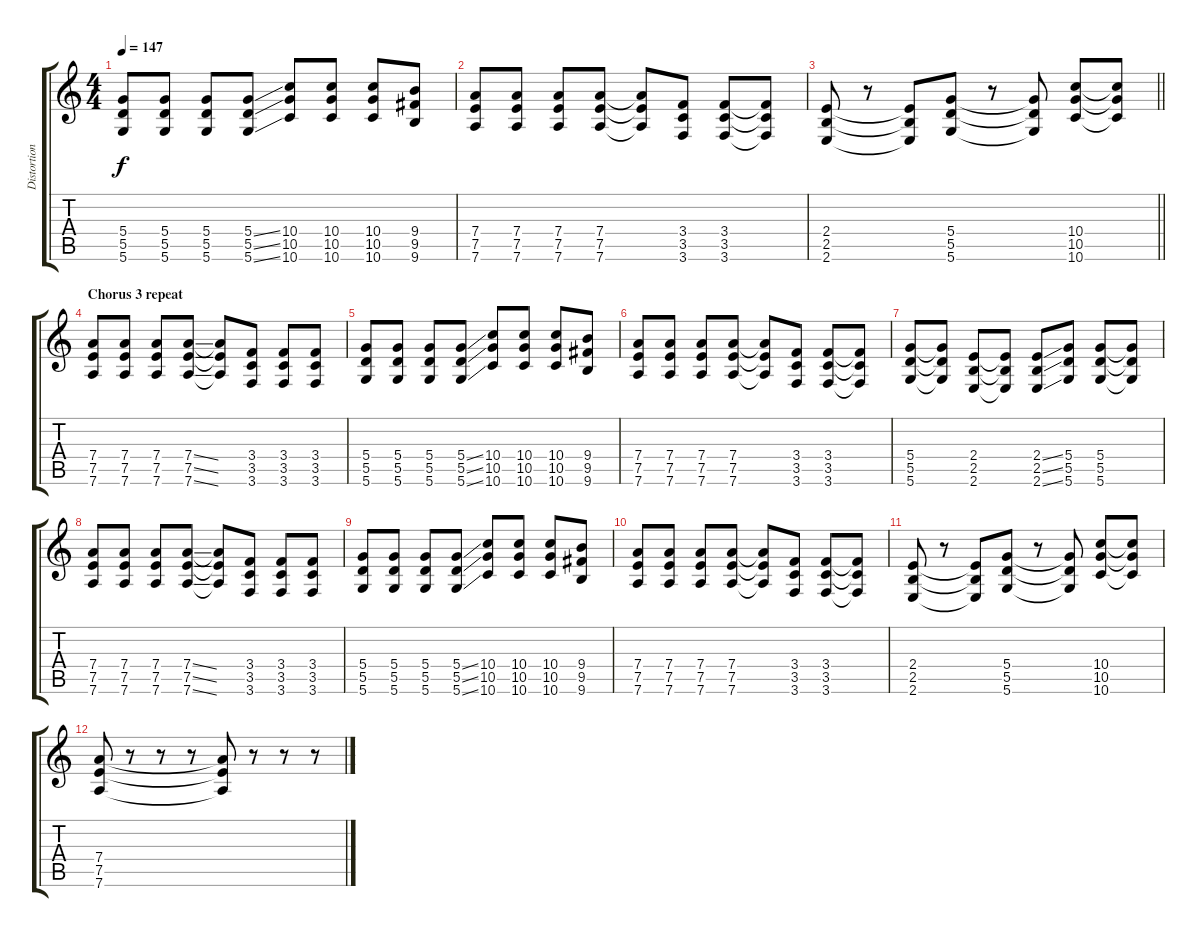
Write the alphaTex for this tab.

\track ("Distortion" "Distortion") {instrument distortionguitar}
\staff {score tabs}
\tuning (E4 B3 G3 D3 A2 D2) {hide}
\ts (4 4)
\tempo 147
\clef g2
\ks c
(5.4 5.5 5.6).8{dy f} (5.4 5.5 5.6).8 (5.4 5.5 5.6).8 (5.4{ss} 5.5{ss} 5.6{ss}).8 (10.4 10.5 10.6).8 (10.4 10.5 10.6).8 (10.4 10.5 10.6).8 (9.4 9.5 9.6).8 |
(7.4 7.5 7.6).8 (7.4 7.5 7.6).8 (7.4 7.5 7.6).8 (7.4 7.5 7.6).8 (7.4{t} 7.5{t} 7.6{t}).8 (3.4 3.5 3.6).8 (3.4 3.5 3.6).8 (3.4{t} 3.5{t} 3.6{t}).8 |
\barLineRight lightlight
(2.4 2.5 2.6).8 r.8 (2.4{t} 2.5{t} 2.6{t}).8 (5.4 5.5 5.6).8 r.8 (5.4{t} 5.5{t} 5.6{t}).8 (10.4 10.5 10.6).8 (10.4{t} 10.5{t} 10.6{t}).8 |
\section ("" "Chorus 3 repeat")
(7.4 7.5 7.6).8 (7.4 7.5 7.6).8 (7.4 7.5 7.6).8 (7.4{ss} 7.5{ss} 7.6{ss}).8 (7.4{t} 7.5{t} 7.6{t}).8 (3.4 3.5 3.6).8 (3.4 3.5 3.6).8 (3.4 3.5 3.6).8 |
(5.4 5.5 5.6).8 (5.4 5.5 5.6).8 (5.4 5.5 5.6).8 (5.4{ss} 5.5{ss} 5.6{ss}).8 (10.4 10.5 10.6).8 (10.4 10.5 10.6).8 (10.4 10.5 10.6).8 (9.4 9.5 9.6).8 |
(7.4 7.5 7.6).8 (7.4 7.5 7.6).8 (7.4 7.5 7.6).8 (7.4 7.5 7.6).8 (7.4{t} 7.5{t} 7.6{t}).8 (3.4 3.5 3.6).8 (3.4 3.5 3.6).8 (3.4{t} 3.5{t} 3.6{t}).8 |
(5.4 5.5 5.6).8 (5.4{t} 5.5{t} 5.6{t}).8 (2.4 2.5 2.6).8 (2.4{t} 2.5{t} 2.6{t}).8 (2.4{ss} 2.5{ss} 2.6{ss}).8 (5.4 5.5 5.6).8 (5.4 5.5 5.6).8 (5.4{t} 5.5{t} 5.6{t}).8 |
(7.4 7.5 7.6).8 (7.4 7.5 7.6).8 (7.4 7.5 7.6).8 (7.4{ss} 7.5{ss} 7.6{ss}).8 (7.4{t} 7.5{t} 7.6{t}).8 (3.4 3.5 3.6).8 (3.4 3.5 3.6).8 (3.4 3.5 3.6).8 |
(5.4 5.5 5.6).8 (5.4 5.5 5.6).8 (5.4 5.5 5.6).8 (5.4{ss} 5.5{ss} 5.6{ss}).8 (10.4 10.5 10.6).8 (10.4 10.5 10.6).8 (10.4 10.5 10.6).8 (9.4 9.5 9.6).8 |
(7.4 7.5 7.6).8 (7.4 7.5 7.6).8 (7.4 7.5 7.6).8 (7.4 7.5 7.6).8 (7.4{t} 7.5{t} 7.6{t}).8 (3.4 3.5 3.6).8 (3.4 3.5 3.6).8 (3.4{t} 3.5{t} 3.6{t}).8 |
(2.4 2.5 2.6).8 r.8 (2.4{t} 2.5{t} 2.6{t}).8 (5.4 5.5 5.6).8 r.8 (5.4{t} 5.5{t} 5.6{t}).8 (10.4 10.5 10.6).8 (10.4{t} 10.5{t} 10.6{t}).8 |
(7.4 7.5 7.6).8 r.8 r.8 r.8 (7.4{t} 7.5{t} 7.6{t}).8 r.8 r.8 r.8
